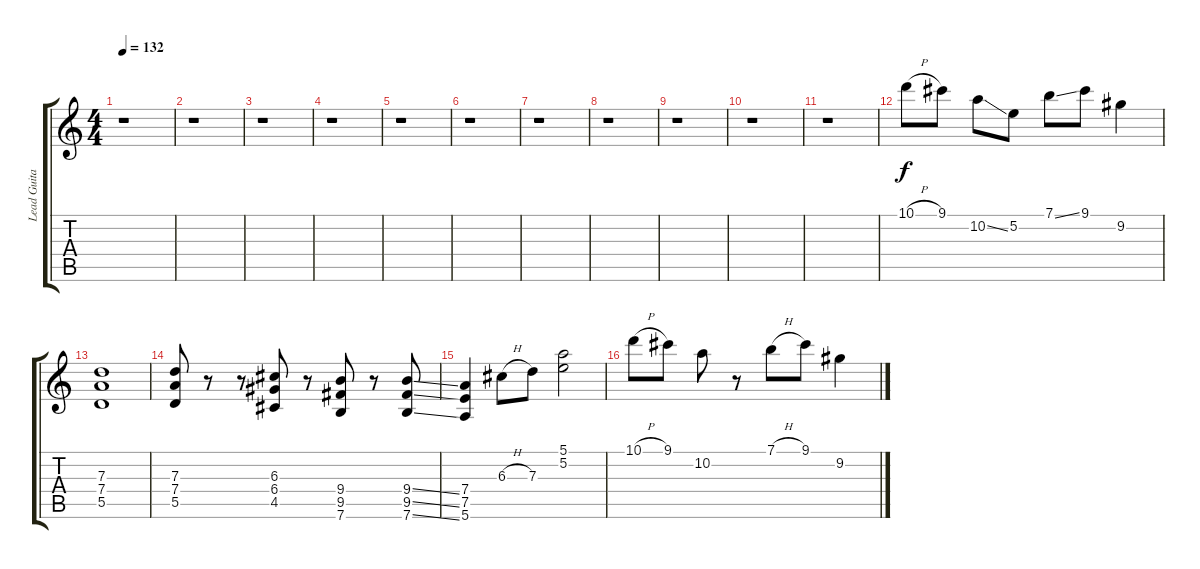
\track ("Lead Guitar" "Lead Guita") {instrument distortionguitar}
\staff {score tabs}
\tuning (E4 B3 G3 D3 A2 E2) {hide}
\ts (4 4)
\tempo 132
\clef g2
\ks c
r.1{dy f} |
r.1 |
r.1 |
r.1 |
r.1 |
r.1 |
r.1 |
r.1 |
r.1 |
r.1 |
r.1 |
10.1{h}.8 9.1.8 10.2{ss}.8 5.2.8 7.1{ss}.8 9.1.8 9.2.4 |
(7.3 7.4 5.5).1 |
(7.3 7.4 5.5).8 r.8 r.8 (6.3 6.4 4.5).8 r.8 (9.4 9.5 7.6).8 r.8 (9.4{ss} 9.5{ss} 7.6{ss}).8 |
(7.4 7.5 5.6).4 6.3{h}.8 7.3.8 (5.1 5.2).2 |
10.1{h}.8 9.1.8 10.2.8 r.8 7.1{h}.8 9.1.8 9.2{ss}.4
